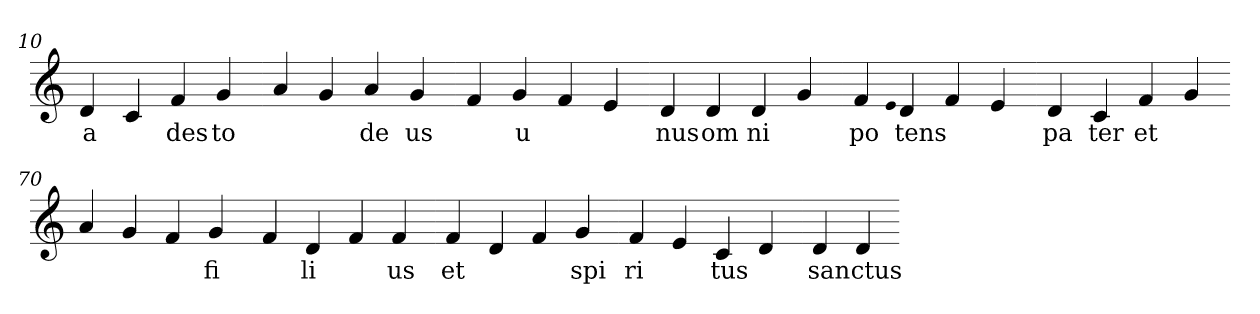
**kern	**text
*part1	*part1
*staff1	*staff1
*clefG2	*
=10.	=10.
4d	a
4c	.
4f	des
4g	to
=20.-	=20.-
4a	.
4g	.
4a	de
4g	us
=30.-	=30.-
4f	.
4g	u
4f	.
4e	.
=40.-	=40.-
4d	nus
4d	om
4d	ni
4g	.
=50.-	=50.-
4f	po
qqe	.
4d	tens
4f	.
4e	.
=60.-	=60.-
4d	pa
4c	ter
4f	et
4g	.
=70.-	=70.-
4a	.
4g	.
4f	.
4g	fi
=80.-	=80.-
4f	.
4d	li
4f	.
4f	us
=90.-	=90.-
4f	et
4d	.
4f	.
4g	spi
=100.-	=100.-
4f	ri
4e	.
4c	tus
4d	.
=110.-	=110.-
4d	san
4d	ctus
=-	=-
*-	*-
